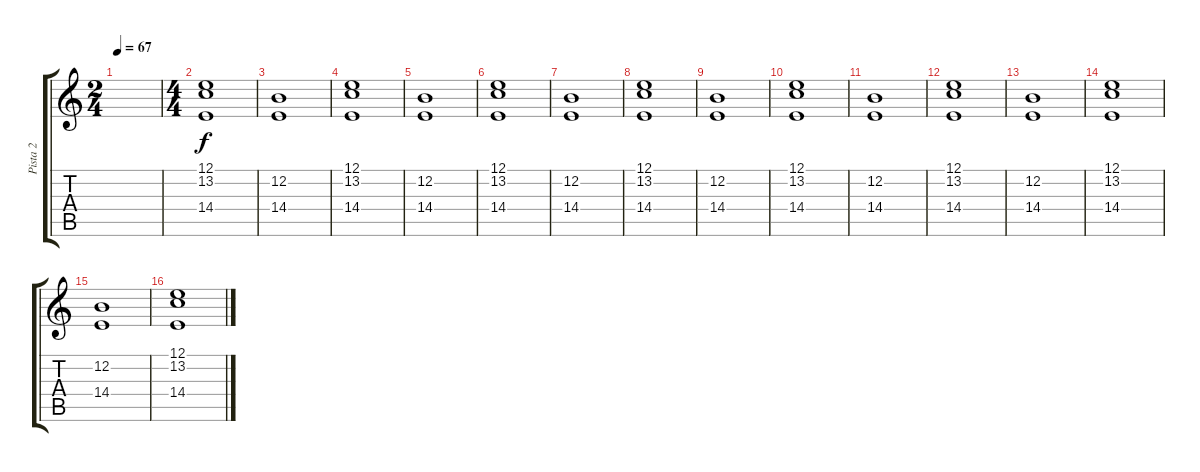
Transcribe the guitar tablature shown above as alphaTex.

\track ("Pista 2" "Pista 2") {instrument synthstrings2}
\staff {score tabs}
\tuning (E4 B3 G3 D3 A2 E2) {hide}
\ts (2 4)
\tempo 67
\clef g2
\ks c
|
\ts (4 4)
(12.1 13.2 14.4).1 |
(12.2 14.4).1 |
(12.1 13.2 14.4).1 |
(12.2 14.4).1 |
(12.1 13.2 14.4).1 |
(12.2 14.4).1 |
(12.1 13.2 14.4).1 |
(12.2 14.4).1 |
(12.1 13.2 14.4).1 |
(12.2 14.4).1 |
(12.1 13.2 14.4).1 |
(12.2 14.4).1 |
(12.1 13.2 14.4).1 |
(12.2 14.4).1 |
(12.1 13.2 14.4).1
